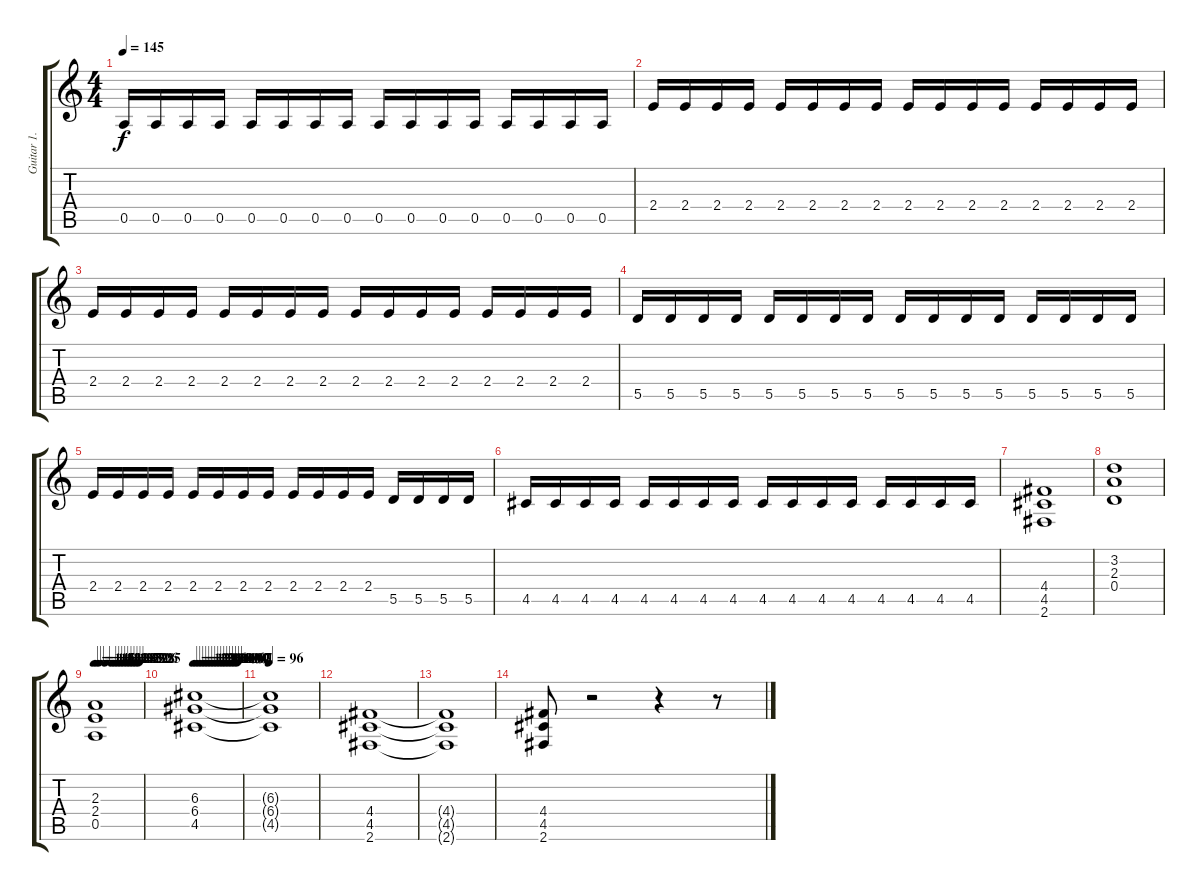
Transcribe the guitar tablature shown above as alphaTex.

\track ("Guitar 1." "Guitar 1.") {instrument overdrivenguitar}
\staff {score tabs}
\tuning (E4 B3 G3 D3 A2 E2) {hide}
\ts (4 4)
\tempo 145
\clef g2
\ks c
0.5.16{dy f} 0.5.16 0.5.16 0.5.16 0.5.16 0.5.16 0.5.16 0.5.16 0.5.16 0.5.16 0.5.16 0.5.16 0.5.16 0.5.16 0.5.16 0.5.16 |
2.4.16 2.4.16 2.4.16 2.4.16 2.4.16 2.4.16 2.4.16 2.4.16 2.4.16 2.4.16 2.4.16 2.4.16 2.4.16 2.4.16 2.4.16 2.4.16 |
2.4.16 2.4.16 2.4.16 2.4.16 2.4.16 2.4.16 2.4.16 2.4.16 2.4.16 2.4.16 2.4.16 2.4.16 2.4.16 2.4.16 2.4.16 2.4.16 |
5.5.16 5.5.16 5.5.16 5.5.16 5.5.16 5.5.16 5.5.16 5.5.16 5.5.16 5.5.16 5.5.16 5.5.16 5.5.16 5.5.16 5.5.16 5.5.16 |
2.4.16 2.4.16 2.4.16 2.4.16 2.4.16 2.4.16 2.4.16 2.4.16 2.4.16 2.4.16 2.4.16 2.4.16 5.5.16 5.5.16 5.5.16 5.5.16 |
4.5.16 4.5.16 4.5.16 4.5.16 4.5.16 4.5.16 4.5.16 4.5.16 4.5.16 4.5.16 4.5.16 4.5.16 4.5.16 4.5.16 4.5.16 4.5.16 |
(4.4 4.5 2.6).1 |
(3.2 2.3 0.4).1 |
\tempo 145
\tempo (144 0.0625)
\tempo (143 0.125)
\tempo (142 0.25)
\tempo (140 0.375)
\tempo (138 0.4375)
\tempo (137 0.5)
\tempo (135 0.5625)
\tempo (133 0.625)
\tempo (132 0.6875)
\tempo (130 0.75)
\tempo (128 0.8125)
\tempo (126 0.875)
\tempo (125 0.9375)
(2.3 2.4 0.5).1 |
\tempo 123
\tempo (121 0.0625)
\tempo (120 0.125)
\tempo (118 0.1875)
\tempo (116 0.25)
\tempo (114 0.3125)
\tempo (113 0.375)
\tempo (111 0.4375)
\tempo (109 0.5)
\tempo (108 0.5625)
\tempo (106 0.625)
\tempo (104 0.6875)
\tempo (102 0.75)
\tempo (101 0.8125)
\tempo (99 0.875)
\tempo (97 0.9375)
(6.3 6.4 4.5).1 |
\tempo 96
(6.3{t} 6.4{t} 4.5{t}).1 |
(4.4 4.5 2.6).1 |
(4.4{t} 4.5{t} 2.6{t}).1 |
(4.4 4.5 2.6).8 r.2 r.4 r.8
